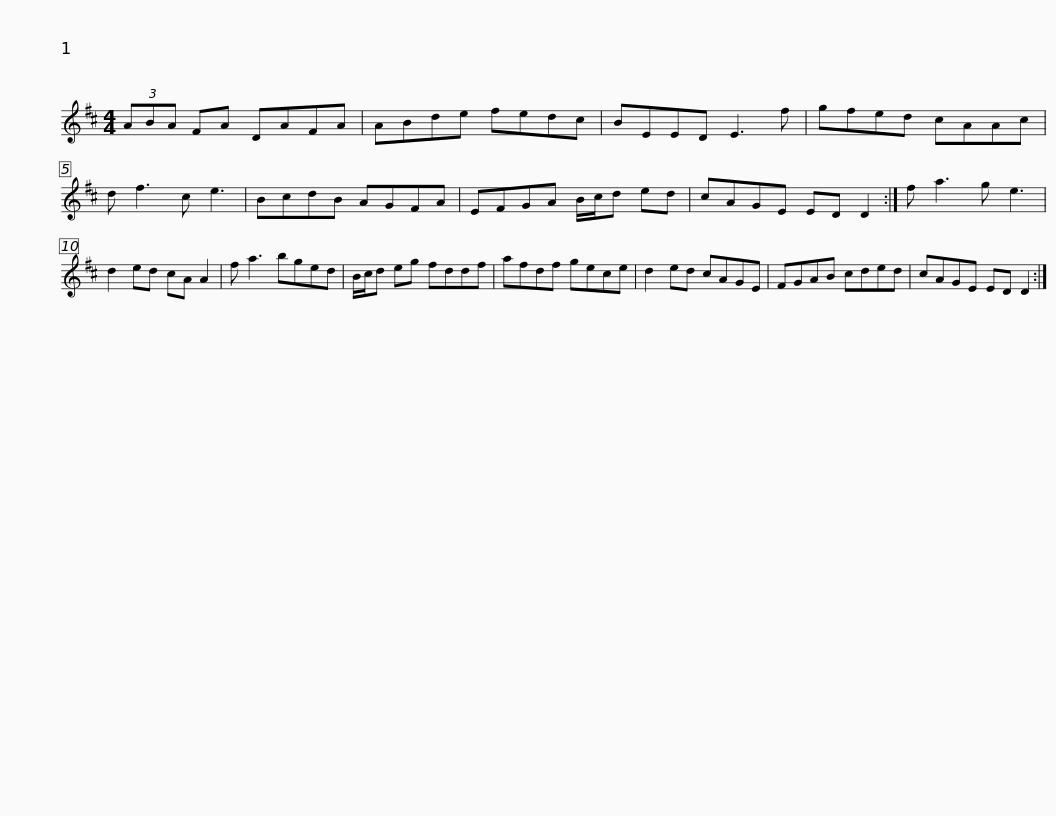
X:1
L:1/8
M:4/4
I:linebreak $
K:D
V:1 treble
V:1
 (3ABA FA DAFA | ABde fedc | BEED E3 f | gfed cAAc | d f3 c e3 | %5
 BcdB AGFA |$ EFGA B/c/d ed | cAGE ED D2 :| f a3 g e3 | d2 ed cA A2 | %10
 f a3 bged | B/c/d eg fddf |$ afdf gece | d2 ed cAGE | FGAB cded | %15
 cAGE ED D2 :| %16
